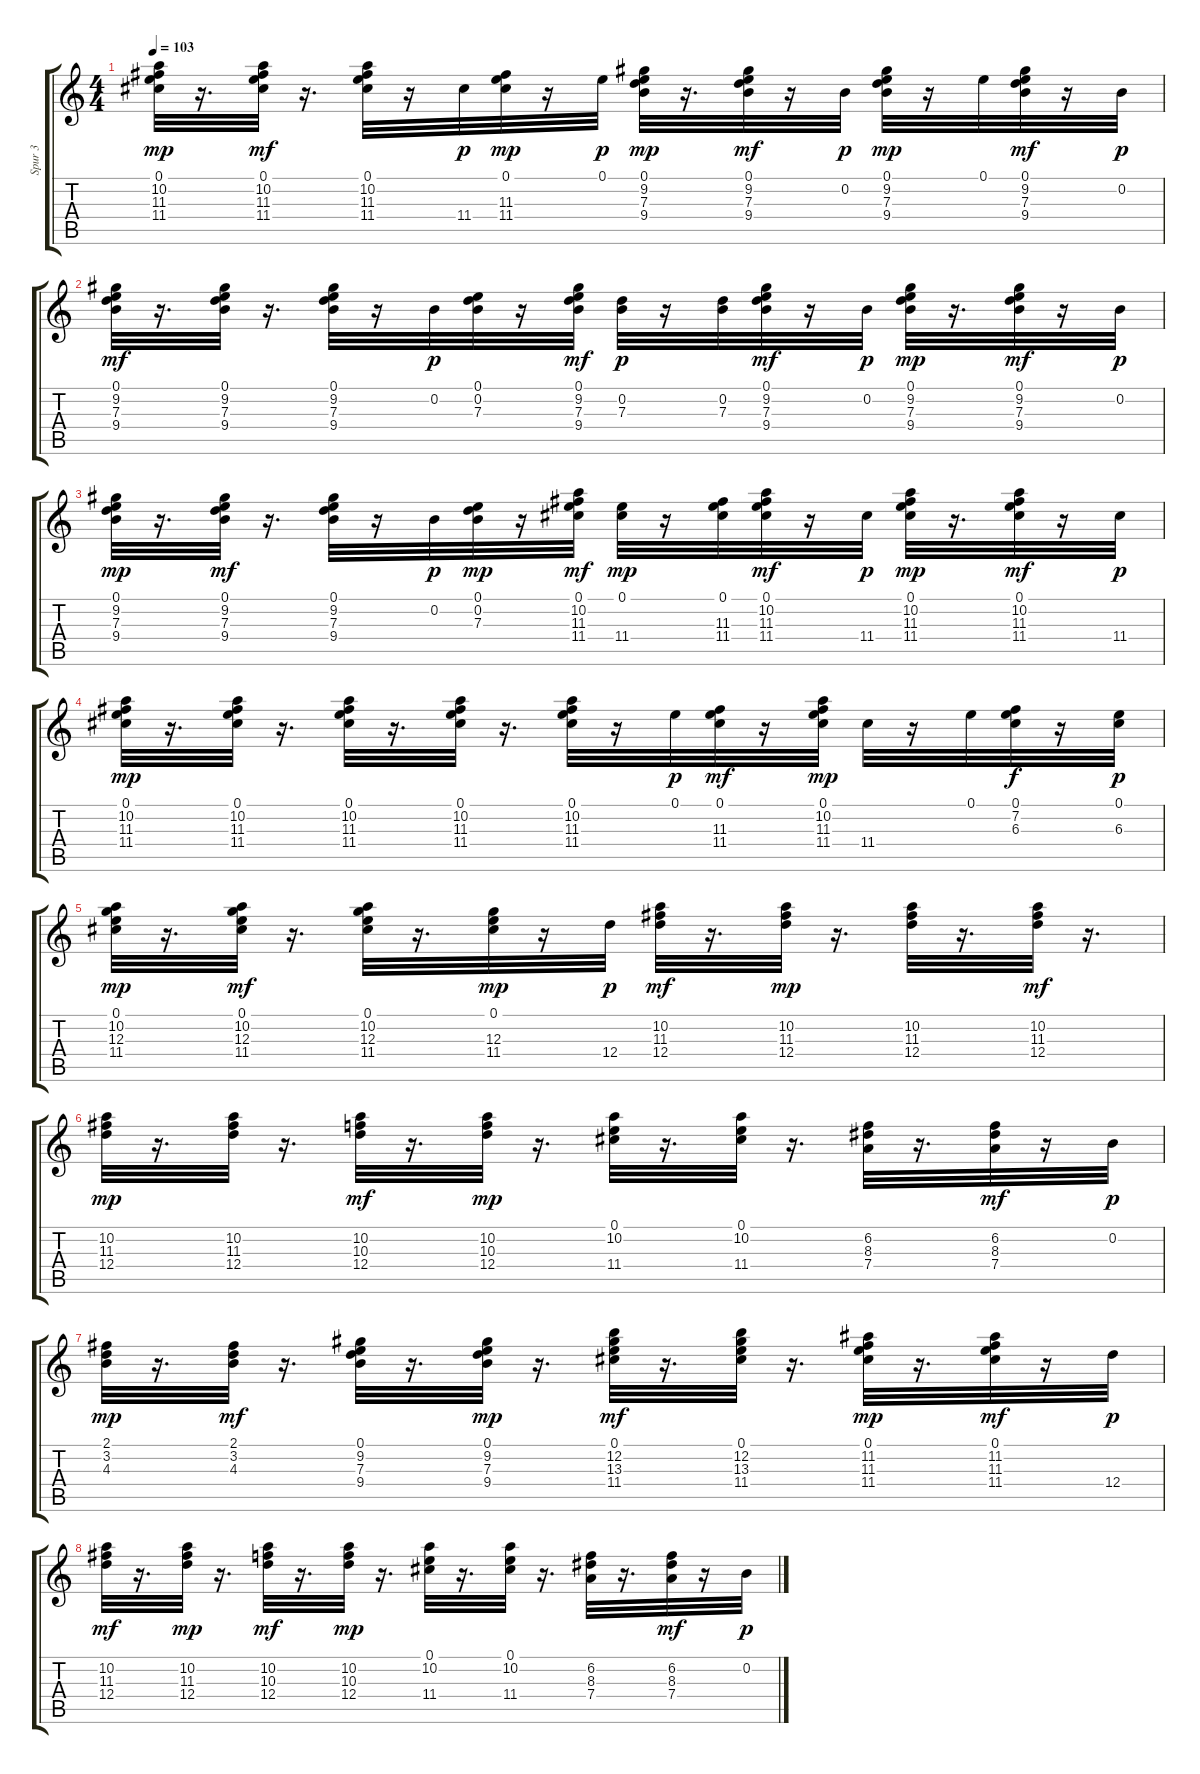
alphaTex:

\track ("Spur 3" "Spur 3") {instrument banjo}
\staff {score tabs}
\tuning (E4 B3 G3 D3 A2 E2) {hide}
\displaytranspose 12
\ts (4 4)
\tempo 103
\clef g2
\ks c
(0.1 10.2 11.3 11.4).32{dy mp} r.16{d} (0.1 10.2 11.3 11.4).32{dy mf} r.16{d} (0.1 10.2 11.3 11.4).32 r.16 11.4.32{dy p} (0.1 11.3 11.4).32{dy mp} r.16 0.1.32{dy p} (0.1 9.2 7.3 9.4).32{dy mp} r.16{d} (0.1 9.2 7.3 9.4).32{dy mf} r.16 0.2.32{dy p} (0.1 9.2 7.3 9.4).32{dy mp} r.16 0.1.32 (0.1 9.2 7.3 9.4).32{dy mf} r.16 0.2.32{dy p} |
(0.1 9.2 7.3 9.4).32{dy mf} r.16{d} (0.1 9.2 7.3 9.4).32 r.16{d} (0.1 9.2 7.3 9.4).32 r.16 0.2.32{dy p} (0.1 0.2 7.3).32 r.16 (0.1 9.2 7.3 9.4).32{dy mf} (0.2 7.3).32{dy p} r.16 (0.2 7.3).32 (0.1 9.2 7.3 9.4).32{dy mf} r.16 0.2.32{dy p} (0.1 9.2 7.3 9.4).32{dy mp} r.16{d} (0.1 9.2 7.3 9.4).32{dy mf} r.16 0.2.32{dy p} |
(0.1 9.2 7.3 9.4).32{dy mp} r.16{d} (0.1 9.2 7.3 9.4).32{dy mf} r.16{d} (0.1 9.2 7.3 9.4).32 r.16 0.2.32{dy p} (0.1 0.2 7.3).32{dy mp} r.16 (0.1 10.2 11.3 11.4).32{dy mf} (0.1 11.4).32{dy mp} r.16 (0.1 11.3 11.4).32 (0.1 10.2 11.3 11.4).32{dy mf} r.16 11.4.32{dy p} (0.1 10.2 11.3 11.4).32{dy mp} r.16{d} (0.1 10.2 11.3 11.4).32{dy mf} r.16 11.4.32{dy p} |
(0.1 10.2 11.3 11.4).32{dy mp} r.16{d} (0.1 10.2 11.3 11.4).32 r.16{d} (0.1 10.2 11.3 11.4).32 r.16{d} (0.1 10.2 11.3 11.4).32 r.16{d} (0.1 10.2 11.3 11.4).32 r.16 0.1.32{dy p} (0.1 11.3 11.4).32{dy mf} r.16 (0.1 10.2 11.3 11.4).32{dy mp} 11.4.32 r.16 0.1.32 (0.1 7.2 6.3).32{dy f} r.16 (0.1 6.3).32{dy p} |
(0.1 10.2 12.3 11.4).32{dy mp} r.16{d} (0.1 10.2 12.3 11.4).32{dy mf} r.16{d} (0.1 10.2 12.3 11.4).32 r.16{d} (0.1 12.3 11.4).32{dy mp} r.16 12.4.32{dy p} (10.2 11.3 12.4).32{dy mf} r.16{d} (10.2 11.3 12.4).32{dy mp} r.16{d} (10.2 11.3 12.4).32 r.16{d} (10.2 11.3 12.4).32{dy mf} r.16{d} |
(10.2 11.3 12.4).32{dy mp} r.16{d} (10.2 11.3 12.4).32 r.16{d} (10.2 10.3 12.4).32{dy mf} r.16{d} (10.2 10.3 12.4).32{dy mp} r.16{d} (0.1 10.2 11.4).32 r.16{d} (0.1 10.2 11.4).32 r.16{d} (6.2 8.3 7.4).32 r.16{d} (6.2 8.3 7.4).32{dy mf} r.16 0.2.32{dy p} |
(2.1 3.2 4.3).32{dy mp} r.16{d} (2.1 3.2 4.3).32{dy mf} r.16{d} (0.1 9.2 7.3 9.4).32 r.16{d} (0.1 9.2 7.3 9.4).32{dy mp} r.16{d} (0.1 12.2 13.3 11.4).32{dy mf} r.16{d} (0.1 12.2 13.3 11.4).32 r.16{d} (0.1 11.2 11.3 11.4).32{dy mp} r.16{d} (0.1 11.2 11.3 11.4).32{dy mf} r.16 12.4.32{dy p} |
(10.2 11.3 12.4).32{dy mf} r.16{d} (10.2 11.3 12.4).32{dy mp} r.16{d} (10.2 10.3 12.4).32{dy mf} r.16{d} (10.2 10.3 12.4).32{dy mp} r.16{d} (0.1 10.2 11.4).32 r.16{d} (0.1 10.2 11.4).32 r.16{d} (6.2 8.3 7.4).32 r.16{d} (6.2 8.3 7.4).32{dy mf} r.16 0.2.32{dy p}
